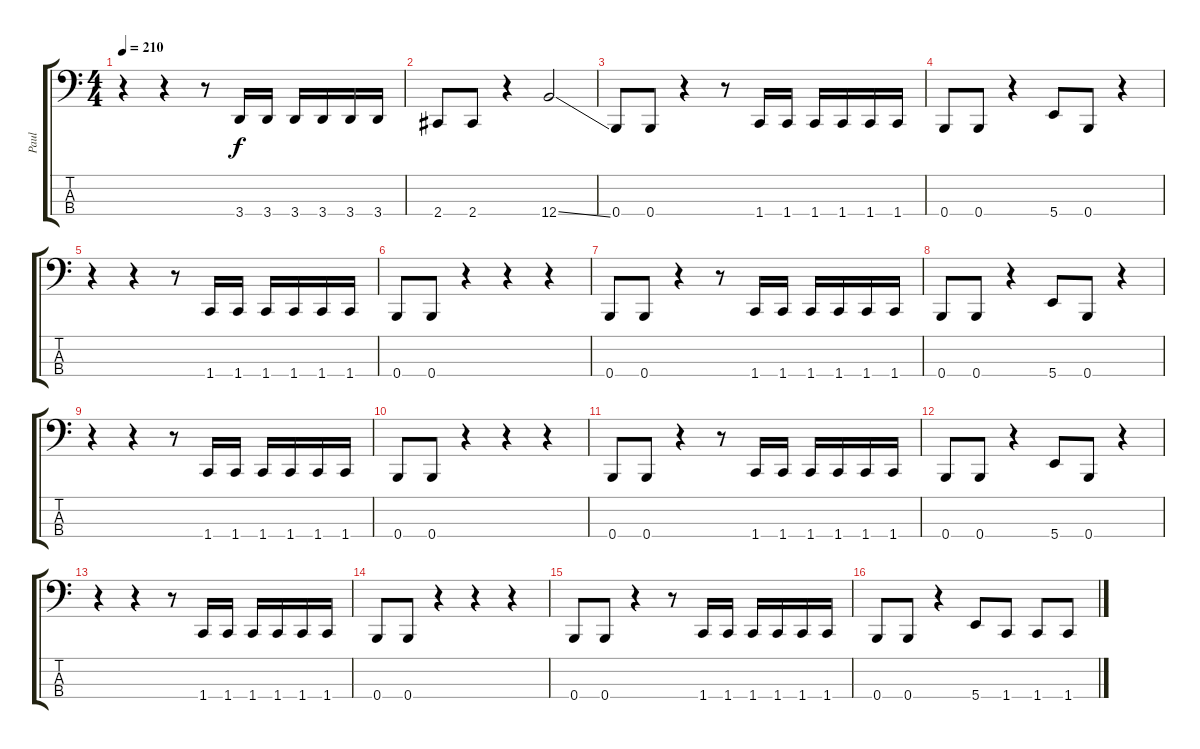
\track ("Paul" "Paul") {instrument electricbasspick}
\staff {score tabs}
\tuning (E2 B1 Gb1 B0) {hide}
\ts (4 4)
\tempo 210
\clef f4
\ks c
r.4{dy f} r.4 r.8 3.4.16 3.4.16 3.4.16 3.4.16 3.4.16 3.4.16 |
2.4.8 2.4.8 r.4 12.4{ss}.2 |
0.4.8 0.4.8 r.4 r.8 1.4.16 1.4.16 1.4.16 1.4.16 1.4.16 1.4.16 |
0.4.8 0.4.8 r.4 5.4.8 0.4.8 r.4 |
r.4 r.4 r.8 1.4.16 1.4.16 1.4.16 1.4.16 1.4.16 1.4.16 |
0.4.8 0.4.8 r.4 r.4 r.4 |
0.4.8 0.4.8 r.4 r.8 1.4.16 1.4.16 1.4.16 1.4.16 1.4.16 1.4.16 |
0.4.8 0.4.8 r.4 5.4.8 0.4.8 r.4 |
r.4 r.4 r.8 1.4.16 1.4.16 1.4.16 1.4.16 1.4.16 1.4.16 |
0.4.8 0.4.8 r.4 r.4 r.4 |
0.4.8 0.4.8 r.4 r.8 1.4.16 1.4.16 1.4.16 1.4.16 1.4.16 1.4.16 |
0.4.8 0.4.8 r.4 5.4.8 0.4.8 r.4 |
r.4 r.4 r.8 1.4.16 1.4.16 1.4.16 1.4.16 1.4.16 1.4.16 |
0.4.8 0.4.8 r.4 r.4 r.4 |
0.4.8 0.4.8 r.4 r.8 1.4.16 1.4.16 1.4.16 1.4.16 1.4.16 1.4.16 |
0.4.8 0.4.8 r.4 5.4.8 1.4.8 1.4.8 1.4.8
